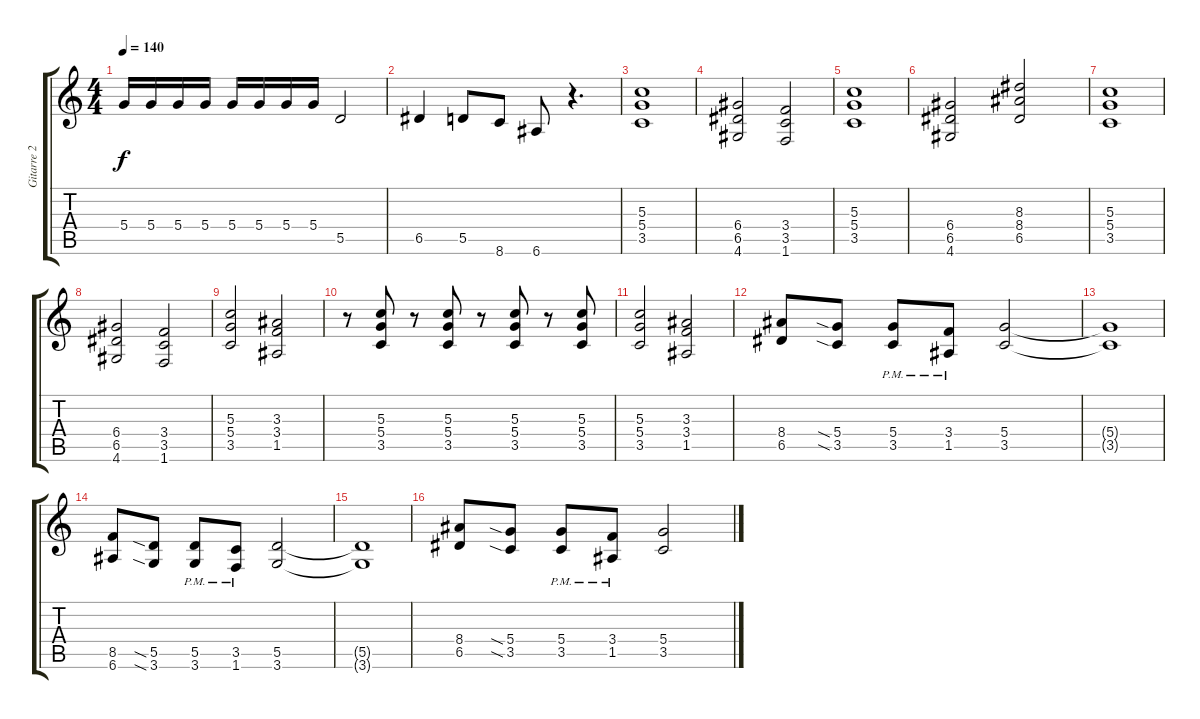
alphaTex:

\track ("Gitarre 2" "Gitarre 2") {instrument distortionguitar}
\staff {score tabs}
\tuning (E4 B3 G3 D3 A2 E2) {hide}
\ts (4 4)
\tempo 140
\clef g2
\ks c
5.4.16{dy f} 5.4.16 5.4.16 5.4.16 5.4.16 5.4.16 5.4.16 5.4.16 5.5.2 |
6.5.4 5.5.8 8.6.8 6.6.8 r.4{d} |
(5.3 5.4 3.5).1 |
(6.4 6.5 4.6).2 (3.4 3.5 1.6).2 |
(5.3 5.4 3.5).1 |
(6.4 6.5 4.6).2 (8.3 8.4 6.5).2 |
(5.3 5.4 3.5).1 |
(6.4 6.5 4.6).2 (3.4 3.5 1.6).2 |
(5.3 5.4 3.5).2 (3.3 3.4 1.5).2 |
r.8 (5.3 5.4 3.5).8 r.8 (5.3 5.4 3.5).8 r.8 (5.3 5.4 3.5).8 r.8 (5.3 5.4 3.5).8 |
(5.3 5.4 3.5).2 (3.3 3.4 1.5).2 |
(8.4 6.5).8 (5.4{sia} 3.5{sia}).8 (5.4{pm} 3.5{pm}).8 (3.4{pm} 1.5{pm}).8 (5.4 3.5).2 |
(5.4{t} 3.5{t}).1 |
(8.5 6.6).8 (5.5{sia} 3.6{sia}).8 (5.5{pm} 3.6).8 (3.5{pm} 1.6).8 (5.5 3.6).2 |
(5.5{t} 3.6{t}).1 |
(8.4 6.5).8 (5.4{sia} 3.5{sia}).8 (5.4{pm} 3.5{pm}).8 (3.4{pm} 1.5{pm}).8 (5.4 3.5).2
